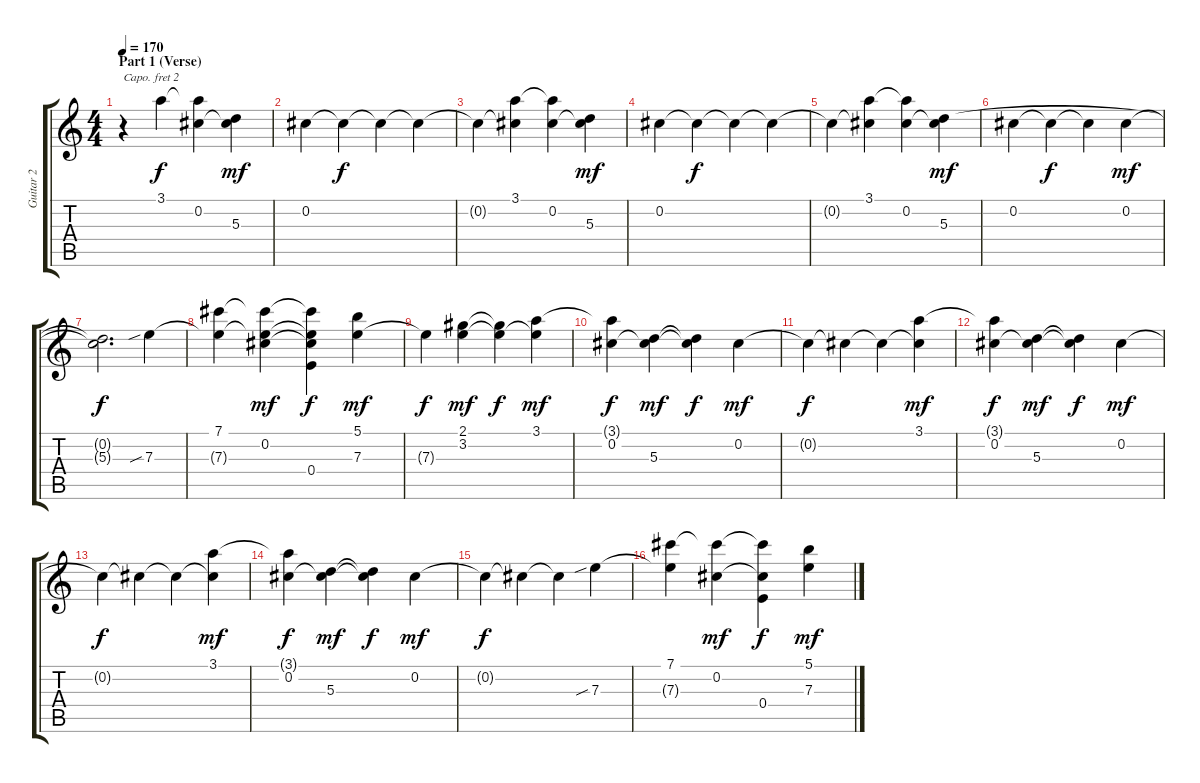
\track ("Guitar 2" "Guitar 2") {instrument acousticguitarnylon}
\staff {score tabs}
\capo 2
\tuning (E4 B3 G3 D3 A2 E2) {hide}
\ts (4 4)
\section ("" "Part 1 (Verse)")
\tempo 170
\clef g2
\ks c
r.4{dy f} 3.1.4 (3.1{t} 0.2).4 (0.2{t} 5.3).4{dy mf} |
0.2.4 0.2{t}.4{dy f} 0.2{t}.4 0.2{t}.4 |
0.2{t}.4 (3.1 0.2{t}).4 (3.1{t} 0.2).4 (0.2{t} 5.3).4{dy mf} |
0.2.4 0.2{t}.4{dy f} 0.2{t}.4 0.2{t}.4 |
0.2{t}.4 (3.1 0.2{t}).4 (3.1{t} 0.2).4 (0.2{t} 5.3).4{dy mf} |
0.2.4 0.2{t}.4{dy f} 0.2{t}.4 0.2.4{dy mf} |
(0.2{t} 5.3{t}).2{d dy f} 7.3{sib}.4 |
(7.1 7.3{t}).4 (7.1{t} 0.2 7.3{t}).4{dy mf} (7.1{t} 0.2{t} 7.3{t} 0.4).4{dy f} (5.1 7.3).4{dy mf} |
7.3{t}.4{dy f} (2.1 3.2).4{dy mf} (2.1{t} 3.2{t}).4{dy f} (3.1 3.2{t}).4{dy mf} |
(3.1{t} 0.2).4{dy f} (0.2{t} 5.3).4{dy mf} (0.2{t} 5.3{t}).4{dy f} 0.2.4{dy mf} |
0.2{t}.4{dy f} 0.2{t}.4 0.2{t}.4 (3.1 0.2{t}).4{dy mf} |
(3.1{t} 0.2).4{dy f} (0.2{t} 5.3).4{dy mf} (0.2{t} 5.3{t}).4{dy f} 0.2.4{dy mf} |
0.2{t}.4{dy f} 0.2{t}.4 0.2{t}.4 (3.1 0.2{t}).4{dy mf} |
(3.1{t} 0.2).4{dy f} (0.2{t} 5.3).4{dy mf} (0.2{t} 5.3{t}).4{dy f} 0.2.4{dy mf} |
0.2{t}.4{dy f} 0.2{t}.4 0.2{t}.4 7.3{sib}.4 |
(7.1 7.3{t}).4 (7.1{t} 0.2).4{dy mf} (7.1{t} 0.2{t} 0.4).4{dy f} (5.1 7.3).4{dy mf}
